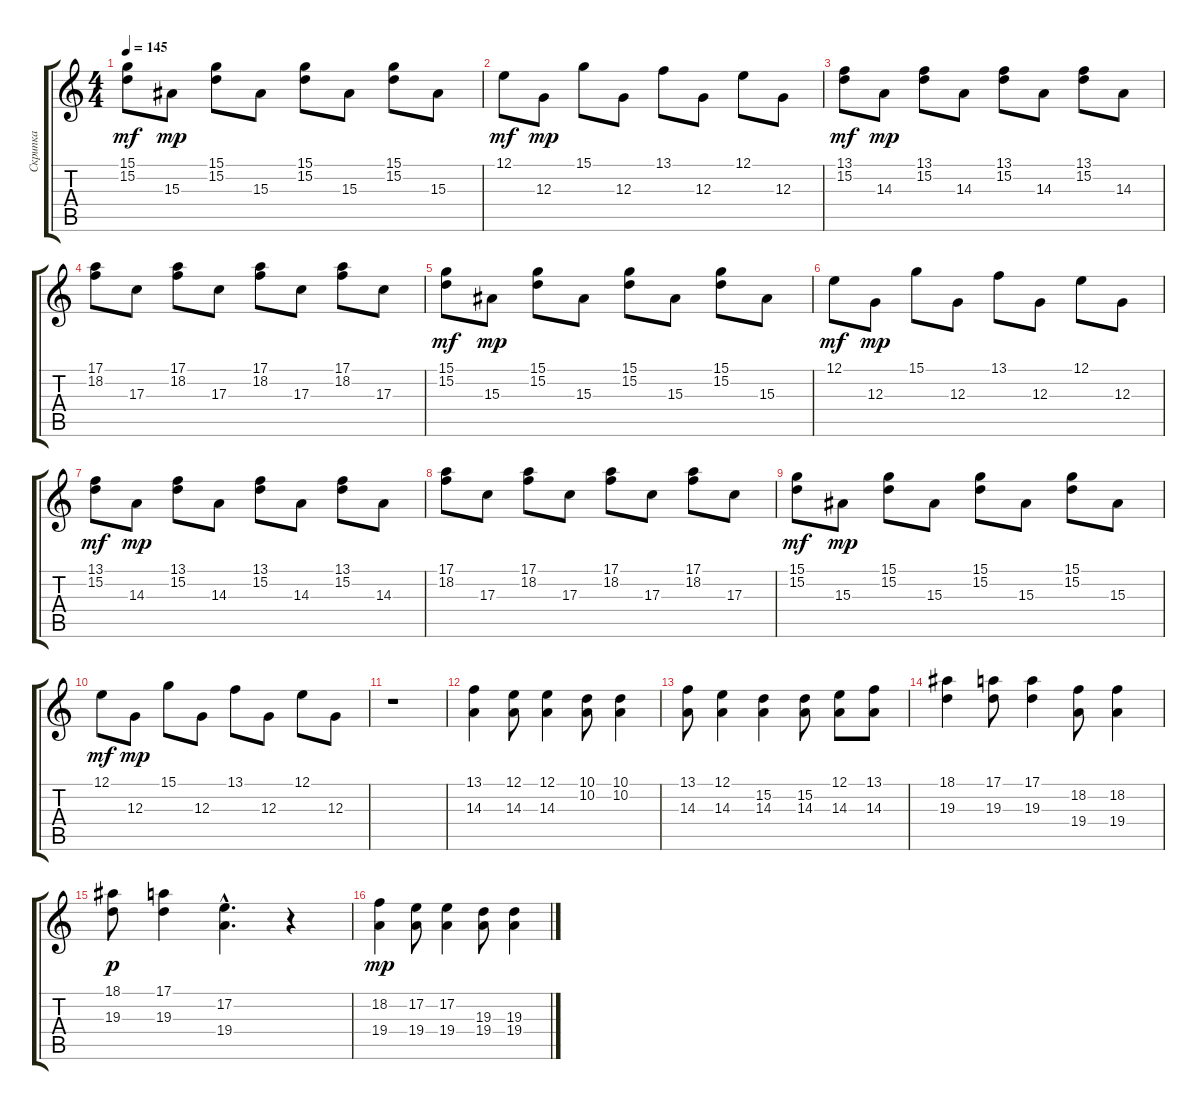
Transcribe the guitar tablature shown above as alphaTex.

\track ("Скрипка" "Скрипка") {instrument violin}
\staff {score tabs}
\tuning (E4 B3 G3 D3 A2 E2) {hide}
\ts (4 4)
\tempo 145
\clef g2
\ks c
(15.1 15.2).8{dy mf} 15.3.8{dy mp} (15.1 15.2).8 15.3.8 (15.1 15.2).8 15.3.8 (15.1 15.2).8 15.3.8 |
12.1.8{dy mf} 12.3.8{dy mp} 15.1.8 12.3.8 13.1.8 12.3.8 12.1.8 12.3.8 |
(13.1 15.2).8{dy mf} 14.3.8{dy mp} (13.1 15.2).8 14.3.8 (13.1 15.2).8 14.3.8 (13.1 15.2).8 14.3.8 |
(17.1 18.2).8 17.3.8 (17.1 18.2).8 17.3.8 (17.1 18.2).8 17.3.8 (17.1 18.2).8 17.3.8 |
(15.1 15.2).8{dy mf} 15.3.8{dy mp} (15.1 15.2).8 15.3.8 (15.1 15.2).8 15.3.8 (15.1 15.2).8 15.3.8 |
12.1.8{dy mf} 12.3.8{dy mp} 15.1.8 12.3.8 13.1.8 12.3.8 12.1.8 12.3.8 |
(13.1 15.2).8{dy mf} 14.3.8{dy mp} (13.1 15.2).8 14.3.8 (13.1 15.2).8 14.3.8 (13.1 15.2).8 14.3.8 |
(17.1 18.2).8 17.3.8 (17.1 18.2).8 17.3.8 (17.1 18.2).8 17.3.8 (17.1 18.2).8 17.3.8 |
(15.1 15.2).8{dy mf} 15.3.8{dy mp} (15.1 15.2).8 15.3.8 (15.1 15.2).8 15.3.8 (15.1 15.2).8 15.3.8 |
12.1.8{dy mf} 12.3.8{dy mp} 15.1.8 12.3.8 13.1.8 12.3.8 12.1.8 12.3.8 |
r.1 |
(13.1 14.3).4 (12.1 14.3).8 (12.1 14.3).4 (10.1 10.2).8 (10.1 10.2).4 |
(13.1 14.3).8 (12.1 14.3).4 (15.2 14.3).4 (15.2 14.3).8 (12.1 14.3).8 (13.1 14.3).8 |
(18.1 19.3).4 (17.1 19.3).8 (17.1 19.3).4 (18.2 19.4).8 (18.2 19.4).4 |
(18.1 19.3).8{dy p} (17.1 19.3).4 (17.2{hac} 19.4{hac}).4{d} r.4 |
(18.2 19.4).4{dy mp} (17.2 19.4).8 (17.2 19.4).4 (19.3 19.4).8 (19.3 19.4).4
